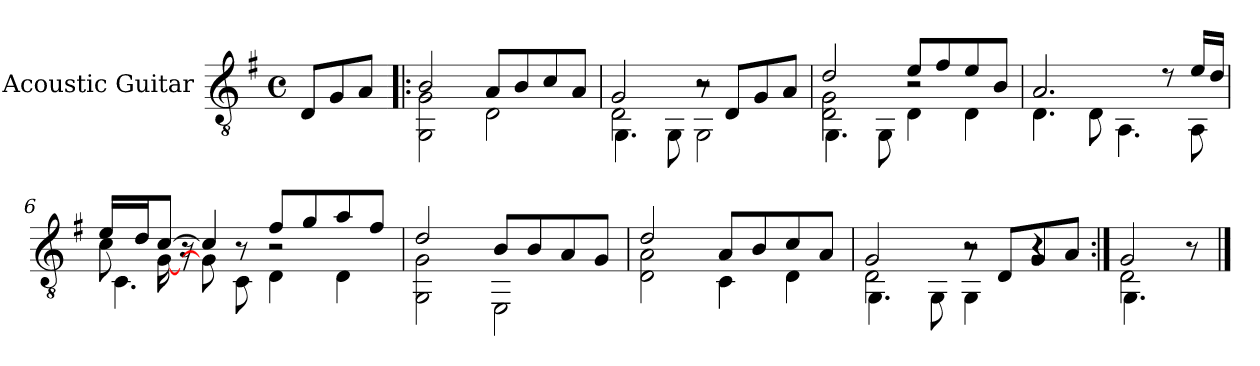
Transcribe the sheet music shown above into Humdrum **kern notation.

**kern
*part1
*staff1
*I"Acoustic Guitar
*I'Guit.
*clefGv2
*k[f#]
*M4/4
*met(c)
=1
8D/L
8G/
8A/J
=2!|:
*^
2B/	2GG\< 2G\<
8A/L	2D\
8B/	.
8c/	.
8A/J	.
=3	=3
*	*^
2G/	2D\	4.GG\
.	.	8GG\
8r	2GG\	2r
8D/L	.	.
8G/	.	.
8A/J	.	.
=4	=4	=4
2d/	2D\ 2G\	4.GG<\
.	.	8GG\
8e/L	4D\	2r
8f#/	.	.
8e/	4D\	.
8B/J	.	.
*	*v	*v
=5	=5
2.A/	4.D\
.	8D\
.	4.AA\
8r	.
16e/LL	8AA\
16d/JJ	.
!!LO:LB:g=z	!!
=6	=6
*	*^
16e/LL	8c<\	4.C<\
16d/J	.	.
[8c/J	[16G\	.
.	16r	.
4c/]	8G\]	.
.	8r	8C\
8f#/L	4D\	2r
8g/	.	.
8a/	4D\	.
8f#/J	.	.
*	*v	*v
=7	=7
2d/	2GG\< 2G\<
8B/L	2EE\
8B/	.
8A/	.
8G/J	.
=8	=8
2d/	2D\ 2A\
8A/L	4C<\
8B/	.
8c/	4D\
8A/J	.
=9	=9
*	*^
2G/	2D\	4.GG\
.	.	8GG\
8r	2r	4GG\
8D/L	.	.
8G/	.	4r
8A/J	.	.
=10:|!	=10:|!	=10:|!
2G/	2D\	4.GG\
.	.	8r
*v	*v	*v
==
*-
